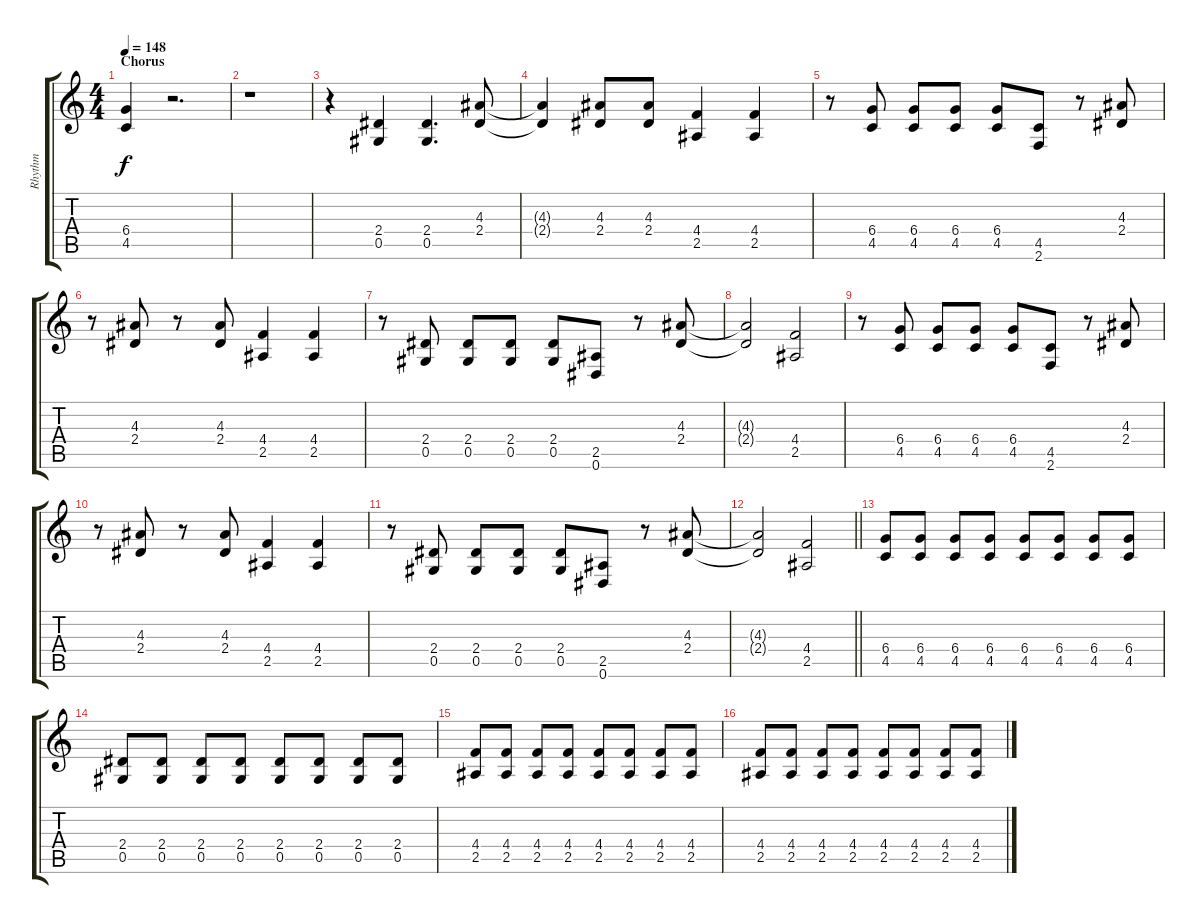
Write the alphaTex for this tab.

\track ("Rhythm" "Rhythm") {instrument distortionguitar}
\staff {score tabs}
\tuning (Eb4 Bb3 Gb3 Db3 Ab2 Eb2) {hide}
\ts (4 4)
\section ("" "Chorus")
\tempo 148
\clef g2
\ks c
(6.4 4.5).4{dy f} r.2{d} |
r.1 |
r.4 (2.4 0.5).4{volume 16} (2.4 0.5).4{d} (4.3 2.4).8 |
(4.3{t} 2.4{t}).4 (4.3 2.4).8 (4.3 2.4).8 (4.4 2.5).4 (4.4 2.5).4 |
r.8 (6.4 4.5).8 (6.4 4.5).8 (6.4 4.5).8 (6.4 4.5).8 (4.5 2.6).8 r.8 (4.3 2.4).8 |
r.8 (4.3 2.4).8 r.8 (4.3 2.4).8 (4.4 2.5).4 (4.4 2.5).4 |
r.8 (2.4 0.5).8 (2.4 0.5).8 (2.4 0.5).8 (2.4 0.5).8 (2.5 0.6).8 r.8 (4.3 2.4).8 |
(4.3{t} 2.4{t}).2 (4.4 2.5).2 |
r.8 (6.4 4.5).8 (6.4 4.5).8 (6.4 4.5).8 (6.4 4.5).8 (4.5 2.6).8 r.8 (4.3 2.4).8 |
r.8 (4.3 2.4).8 r.8 (4.3 2.4).8 (4.4 2.5).4 (4.4 2.5).4 |
r.8 (2.4 0.5).8 (2.4 0.5).8 (2.4 0.5).8 (2.4 0.5).8 (2.5 0.6).8 r.8 (4.3 2.4).8 |
\barLineRight lightlight
(4.3{t} 2.4{t}).2 (4.4 2.5).2 |
(6.4 4.5).8 (6.4 4.5).8 (6.4 4.5).8 (6.4 4.5).8 (6.4 4.5).8 (6.4 4.5).8 (6.4 4.5).8 (6.4 4.5).8 |
(2.4 0.5).8 (2.4 0.5).8 (2.4 0.5).8 (2.4 0.5).8 (2.4 0.5).8 (2.4 0.5).8 (2.4 0.5).8 (2.4 0.5).8 |
(4.4 2.5).8 (4.4 2.5).8 (4.4 2.5).8 (4.4 2.5).8 (4.4 2.5).8 (4.4 2.5).8 (4.4 2.5).8 (4.4 2.5).8 |
(4.4 2.5).8 (4.4 2.5).8 (4.4 2.5).8 (4.4 2.5).8 (4.4 2.5).8 (4.4 2.5).8 (4.4 2.5).8 (4.4 2.5).8
